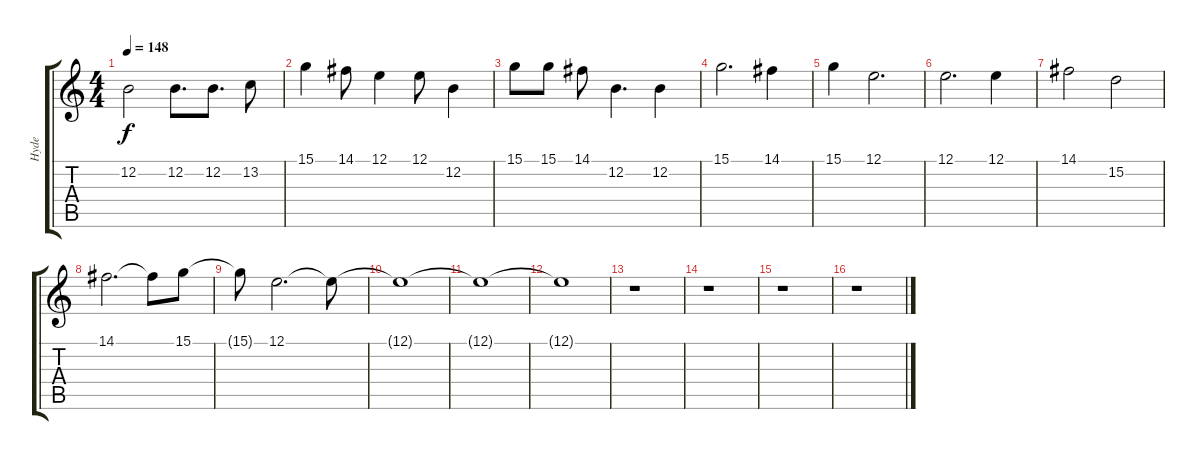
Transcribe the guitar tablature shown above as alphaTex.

\track ("Hyde" "Hyde") {instrument flute}
\staff {score tabs}
\tuning (E4 B3 G3 D3 A2 E2) {hide}
\ts (4 4)
\tempo 148
\clef g2
\ks c
12.2.2{dy f} 12.2.8{d} 12.2.8{d} 13.2.8 |
15.1.4 14.1.8 12.1.4 12.1.8 12.2.4 |
15.1.8 15.1.8 14.1.8 12.2.4{d} 12.2.4 |
15.1.2{d} 14.1.4 |
15.1.4 12.1.2{d} |
12.1.2{d} 12.1.4 |
14.1.2 15.2.2 |
14.1.2{d} 14.1{t}.8 15.1.8 |
15.1{t}.8 12.1.2{d} 12.1{t}.8 |
12.1{t}.1 |
12.1{t}.1 |
12.1{t}.1 |
r.1 |
r.1 |
r.1 |
r.1
